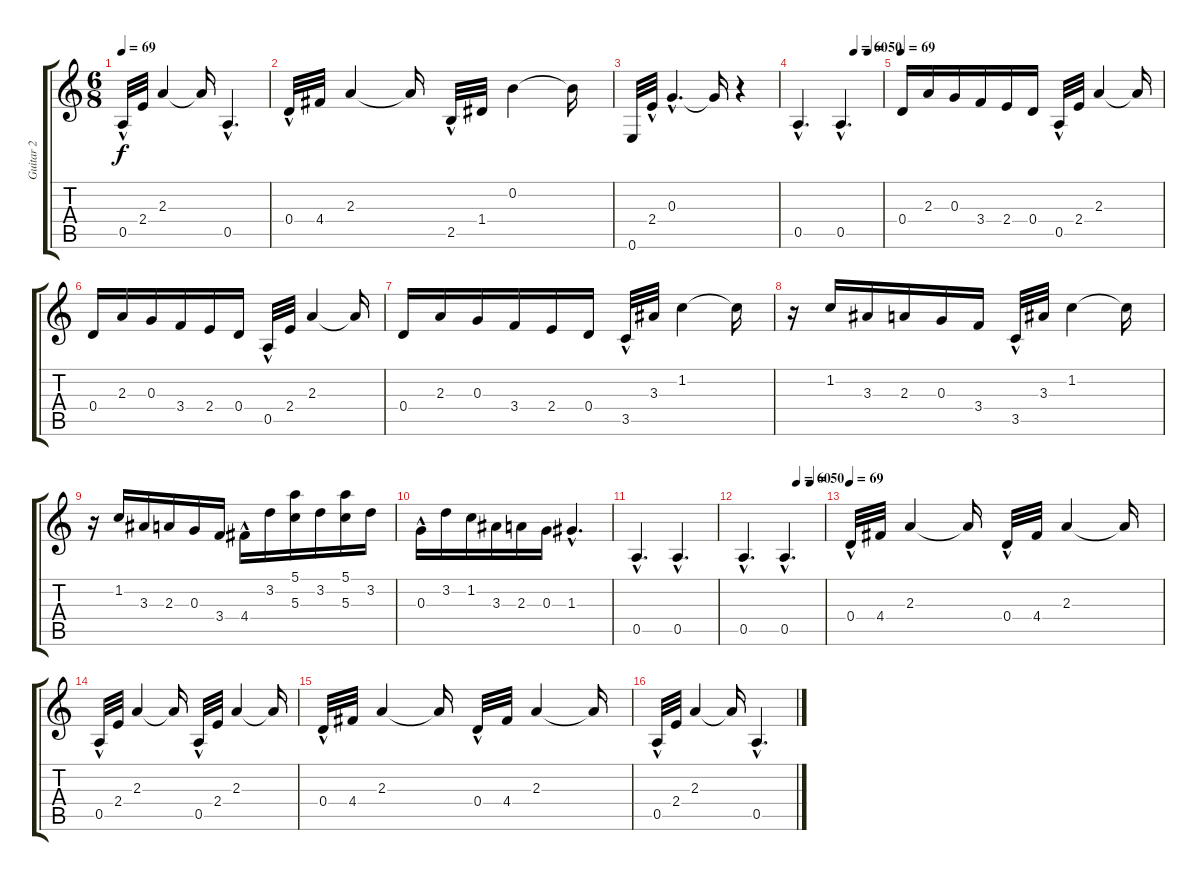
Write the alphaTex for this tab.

\track ("Guitar 2" "Guitar 2") {instrument acousticguitarnylon}
\staff {score tabs}
\tuning (E4 B3 G3 D3 A2 E2) {hide}
\ts (6 8)
\tempo 69
\clef g2
\ks c
0.5{hac}.32{dy f} 2.4.32 2.3.4 2.3{t}.16 0.5{hac}.4{d} |
0.4{hac}.32 4.4.32 2.3.4 2.3{t}.16 2.5{hac}.32 1.4.32 0.2.4 0.2{t}.16 |
0.6.32 2.4{hac}.32 0.3{hac}.4{d} 0.3{t}.16 r.4 |
\tempo (60 0.6666666666666666)
\tempo (50 0.8333333333333334)
0.5{hac}.4{d} 0.5{hac}.4{d} |
\tempo 69
0.4.16 2.3.16 0.3.16 3.4.16 2.4.16 0.4.16 0.5{hac}.32 2.4.32 2.3.4 2.3{t}.16 |
0.4.16 2.3.16 0.3.16 3.4.16 2.4.16 0.4.16 0.5{hac}.32 2.4.32 2.3.4 2.3{t}.16 |
0.4.16 2.3.16 0.3.16 3.4.16 2.4.16 0.4.16 3.5{hac}.32 3.3.32 1.2.4 1.2{t}.16 |
r.16 1.2.16 3.3.16 2.3.16 0.3.16 3.4.16 3.5{hac}.32 3.3.32 1.2.4 1.2{t}.16 |
r.16 1.2.16 3.3.16 2.3.16 0.3.16 3.4.16 4.4{hac}.16 3.2.16 (5.1 5.3).16 3.2.16 (5.1 5.3).16 3.2.16 |
0.3{hac}.16 3.2.16 1.2.16 3.3.16 2.3.16 0.3.16 1.3{hac}.4{d} |
0.5{hac}.4{d} 0.5{hac}.4{d} |
\tempo (60 0.6666666666666666)
\tempo (50 0.8333333333333334)
0.5{hac}.4{d} 0.5{hac}.4{d} |
\tempo 69
0.4{hac}.32 4.4.32 2.3.4 2.3{t}.16 0.4{hac}.32 4.4.32 2.3.4 2.3{t}.16 |
0.5{hac}.32 2.4.32 2.3.4 2.3{t}.16 0.5{hac}.32 2.4.32 2.3.4 2.3{t}.16 |
0.4{hac}.32 4.4.32 2.3.4 2.3{t}.16 0.4{hac}.32 4.4.32 2.3.4 2.3{t}.16 |
0.5{hac}.32 2.4.32 2.3.4 2.3{t}.16 0.5{hac}.4{d}
